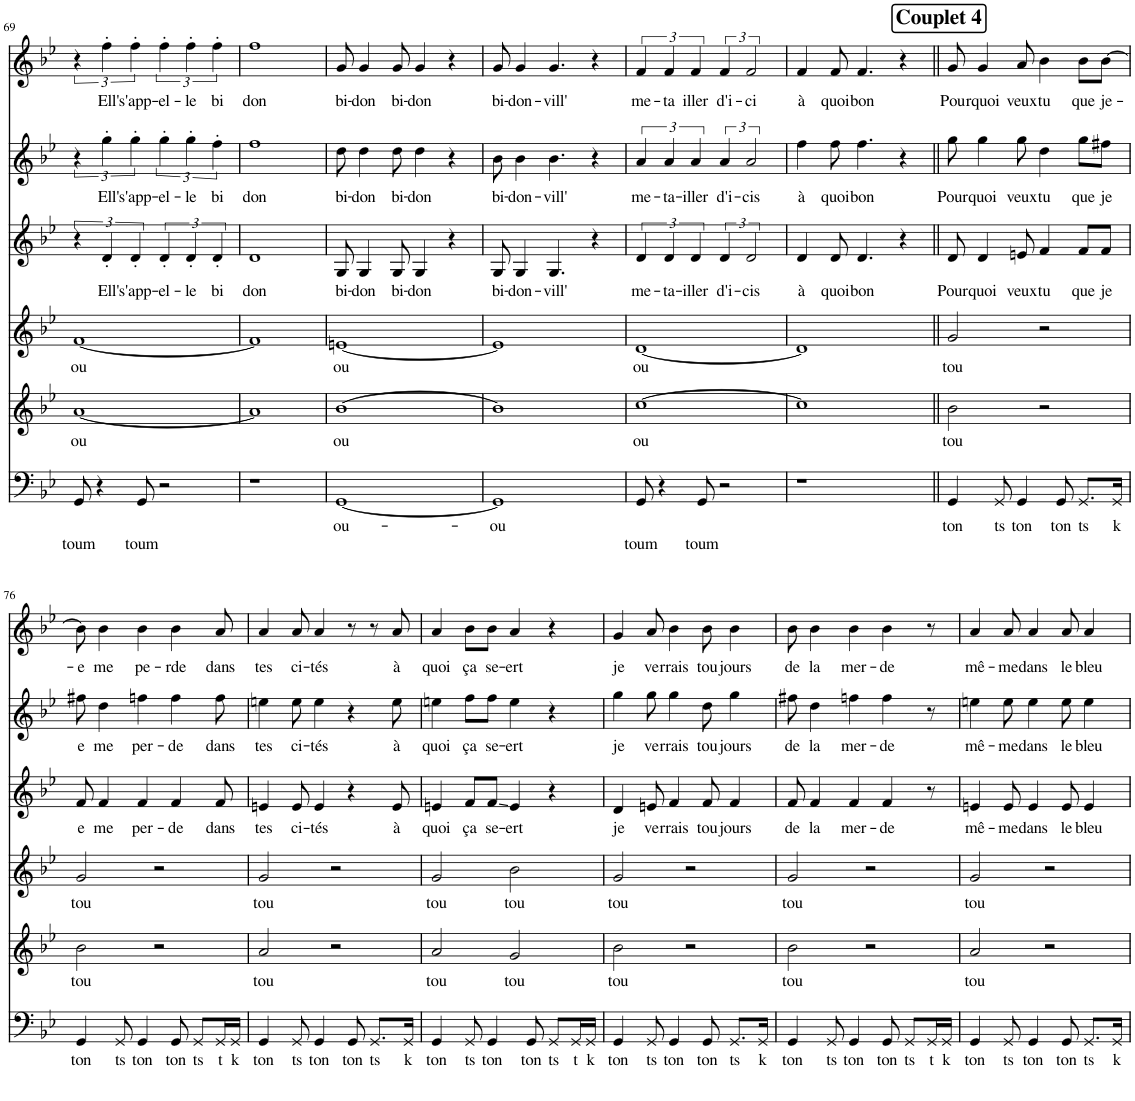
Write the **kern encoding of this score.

**kern	**text	**text	**kern	**text	**kern	**text	**kern	**text	**kern	**text	**kern	**text
*part6	*part6	*part6	*part5	*part5	*part4	*part4	*part3	*part3	*part2	*part2	*part1	*part1
*staff6	*staff6	*staff6	*staff5	*staff5	*staff4	*staff4	*staff3	*staff3	*staff2	*staff2	*staff1	*staff1
*I"Bass	*	*	*I"Voice	*	*I"Voice	*	*I"Voice	*	*I"Voice	*	*I"Voice	*
!!LO:PB:g=z
*clefF4	*	*	*clefG2	*	*clefG2	*	*clefG2	*	*clefG2	*	*clefG2	*
*	*	*	*	*	*Trd1c2	*	*Trd1c2	*	*	*	*	*
*k[b-e-]	*	*	*k[b-e-]	*	*k[b-e-]	*	*k[b-e-]	*	*k[b-e-]	*	*k[b-e-]	*
*M4/4	*	*	*M4/4	*	*M4/4	*	*M4/4	*	*M4/4	*	*M4/4	*
=69	=69	=69	=69	=69	=69	=69	=69	=69	=69	=69	=69	=69
!	!	!LO:LY:b	!	!LO:LY:b	!	!LO:LY:b	!	!	!	!	!	!
8GG/	.	toum	[1a	ou	[1f	ou	6r	.	6r	.	6r	.
4r	.	.	.	.	.	.	.	.	.	.	.	.
!	!	!	!	!	!	!	!	!LO:LY:b	!	!LO:LY:b	!	!LO:LY:b
.	.	.	.	.	.	.	6d'/	Ell'	6gg'\	Ell'	6ff'\	Ell'
!	!	!	!	!	!	!	!	!LO:LY:b	!	!LO:LY:b	!	!LO:LY:b
.	.	.	.	.	.	.	6d'/	s'app-	6gg'\	s'app-	6ff'\	s'app-
!	!	!LO:LY:b	!	!	!	!	!	!	!	!	!	!
8GG/	.	toum	.	.	.	.	.	.	.	.	.	.
!	!	!	!	!	!	!	!	!LO:LY:b	!	!LO:LY:b	!	!LO:LY:b
2r	.	.	.	.	.	.	6d'/	-el-	6gg'\	-el-	6ff'\	-el-
!	!	!	!	!	!	!	!	!LO:LY:b	!	!LO:LY:b	!	!LO:LY:b
.	.	.	.	.	.	.	6d'/	-le	6gg'\	-le	6ff'\	-le
!	!	!	!	!	!	!	!	!LO:LY:b	!	!LO:LY:b	!	!LO:LY:b
.	.	.	.	.	.	.	6d'/	bi	6ff'\	bi	6ff'\	bi
=70	=70	=70	=70	=70	=70	=70	=70	=70	=70	=70	=70	=70
!	!	!	!	!	!	!	!	!LO:LY:b	!	!LO:LY:b	!	!LO:LY:b
1r	.	.	1a]	.	1f]	.	1d	don	1ff	don	1ff	don
=71	=71	=71	=71	=71	=71	=71	=71	=71	=71	=71	=71	=71
!	!LO:LY:b	!	!	!LO:LY:b	!	!LO:LY:b	!	!LO:LY:b	!	!LO:LY:b	!	!LO:LY:b
[1GG	ou-	.	[1b-	ou	[1en	ou	8G/	bi-	8dd\	bi-	8g/	bi-
!	!	!	!	!	!	!	!	!LO:LY:b	!	!LO:LY:b	!	!LO:LY:b
.	.	.	.	.	.	.	4G/	-don	4dd\	-don	4g/	-don
!	!	!	!	!	!	!	!	!LO:LY:b	!	!LO:LY:b	!	!LO:LY:b
.	.	.	.	.	.	.	8G/	bi-	8dd\	bi-	8g/	bi-
!	!	!	!	!	!	!	!	!LO:LY:b	!	!LO:LY:b	!	!LO:LY:b
.	.	.	.	.	.	.	4G/	-don	4dd\	-don	4g/	-don
.	.	.	.	.	.	.	4r	.	4r	.	4r	.
=72	=72	=72	=72	=72	=72	=72	=72	=72	=72	=72	=72	=72
!	!LO:LY:b	!	!	!	!	!	!	!LO:LY:b	!	!LO:LY:b	!	!LO:LY:b
1GG]	-ou	.	1b-]	.	1e]	.	8G/	bi-	8b-\	bi-	8g/	bi-
!	!	!	!	!	!	!	!	!LO:LY:b	!	!LO:LY:b	!	!LO:LY:b
.	.	.	.	.	.	.	4G/	-don-	4b-\	-don-	4g/	-don-
!	!	!	!	!	!	!	!	!LO:LY:b	!	!LO:LY:b	!	!LO:LY:b
.	.	.	.	.	.	.	4.G/	-vill'	4.b-\	-vill'	4.g/	-vill'
.	.	.	.	.	.	.	4r	.	4r	.	4r	.
=73	=73	=73	=73	=73	=73	=73	=73	=73	=73	=73	=73	=73
!	!	!LO:LY:b	!	!LO:LY:b	!	!LO:LY:b	!	!LO:LY:b	!	!LO:LY:b	!	!LO:LY:b
8GG/	.	toum	[1cc	ou	[1d	ou	6d/	me-	6a/	me-	6f/	me-
4r	.	.	.	.	.	.	.	.	.	.	.	.
!	!	!	!	!	!	!	!	!LO:LY:b	!	!LO:LY:b	!	!LO:LY:b
.	.	.	.	.	.	.	6d/	-ta-	6a/	-ta-	6f/	-ta
!	!	!	!	!	!	!	!	!LO:LY:b	!	!LO:LY:b	!	!LO:LY:b
.	.	.	.	.	.	.	6d/	-iller	6a/	-iller	6f/	iller
!	!	!LO:LY:b	!	!	!	!	!	!	!	!	!	!
8GG/	.	toum	.	.	.	.	.	.	.	.	.	.
!	!	!	!	!	!	!	!	!LO:LY:b	!	!LO:LY:b	!	!LO:LY:b
2r	.	.	.	.	.	.	6d/	d'i-	6a/	d'i-	6f/	d'i-
!	!	!	!	!	!	!	!	!LO:LY:b	!	!LO:LY:b	!	!LO:LY:b
.	.	.	.	.	.	.	3d/	-cis	3a/	-cis	3f/	-ci
=74	=74	=74	=74	=74	=74	=74	=74	=74	=74	=74	=74	=74
!	!	!	!	!	!	!	!	!LO:LY:b	!	!LO:LY:b	!	!LO:LY:b
1r	.	.	1cc]	.	1d]	.	4d/	à	4ff\	à	4f/	à
!	!	!	!	!	!	!	!	!LO:LY:b	!	!LO:LY:b	!	!LO:LY:b
.	.	.	.	.	.	.	8d/	quoi-	8ff\	quoi-	8f/	quoi-
!	!	!	!	!	!	!	!	!LO:LY:b	!	!LO:LY:b	!	!LO:LY:b
.	.	.	.	.	.	.	4.d/	-bon	4.ff\	-bon	4.f/	-bon
.	.	.	.	.	.	.	4r	.	4r	.	4r	.
!!LO:REH:place=s1:a:B:cj:fs=14:t=Couplet 4
=75||	=75||	=75||	=75||	=75||	=75||	=75||	=75||	=75||	=75||	=75||	=75||	=75||
!	!LO:LY:b	!	!	!LO:LY:b	!	!LO:LY:b	!	!LO:LY:b	!	!LO:LY:b	!	!LO:LY:b
4GG/	ton	.	2b-\	tou	2g/	tou	8d/	Pour-	8gg\	Pour-	8g/	Pou-
!	!	!	!	!	!	!	!	!LO:LY:b	!	!LO:LY:b	!	!LO:LY:b
.	.	.	.	.	.	.	4d/	-quoi	4gg\	-quoi	4g/	-rquoi
!	!LO:LY:b	!	!	!	!	!	!	!	!	!	!	!
8GG/	ts	.	.	.	.	.	.	.	.	.	.	.
!	!LO:LY:b	!	!	!	!	!	!	!LO:LY:b	!	!LO:LY:b	!	!LO:LY:b
4GG/	ton	.	.	.	.	.	8en/	veux	8gg\	veux	8a/	veux
!	!	!	!	!	!	!	!	!LO:LY:b	!	!LO:LY:b	!	!LO:LY:b
.	.	.	2r	.	2r	.	4f/	tu	4dd\	tu	4b-\	tu
!	!LO:LY:b	!	!	!	!	!	!	!	!	!	!	!
8GG/	ton	.	.	.	.	.	.	.	.	.	.	.
!	!LO:LY:b	!	!	!	!	!	!	!LO:LY:b	!	!LO:LY:b	!	!LO:LY:b
8.GG/L	ts	.	.	.	.	.	8f/L	que	8gg\L	que	8b-\L	que
!	!	!	!	!	!	!	!	!LO:LY:b	!	!LO:LY:b	!	!LO:LY:b
.	.	.	.	.	.	.	8f/J	je	8ff#X\J	je	[8b-\J	je-
!	!LO:LY:b	!	!	!	!	!	!	!	!	!	!	!
16GG/Jk	k	.	.	.	.	.	.	.	.	.	.	.
!!LO:LB:g=z
=76	=76	=76	=76	=76	=76	=76	=76	=76	=76	=76	=76	=76
!	!LO:LY:b	!	!	!LO:LY:b	!	!LO:LY:b	!	!LO:LY:b	!	!LO:LY:b	!	!LO:LY:b
4GG/	ton	.	2b-\	tou	2g/	tou	8f/	e	8ff#X\	e	8b-\]	-e
!	!	!	!	!	!	!	!	!LO:LY:b	!	!LO:LY:b	!	!LO:LY:b
.	.	.	.	.	.	.	4f/	me	4dd\	me	4b-\	me
!	!LO:LY:b	!	!	!	!	!	!	!	!	!	!	!
8GG/	ts	.	.	.	.	.	.	.	.	.	.	.
!	!LO:LY:b	!	!	!	!	!	!	!LO:LY:b	!	!LO:LY:b	!	!LO:LY:b
4GG/	ton	.	.	.	.	.	4f/	per-	4ffn\	per-	4b-\	pe-
.	.	.	2r	.	2r	.	.	.	.	.	.	.
!	!LO:LY:b	!	!	!	!	!	!	!LO:LY:b	!	!LO:LY:b	!	!LO:LY:b
8GG/	ton	.	.	.	.	.	4f/	-de	4ff\	-de	4b-\	-rde
!	!LO:LY:b	!	!	!	!	!	!	!	!	!	!	!
8GG/L	ts	.	.	.	.	.	.	.	.	.	.	.
!	!LO:LY:b	!	!	!	!	!	!	!LO:LY:b	!	!LO:LY:b	!	!LO:LY:b
16GG/L	t	.	.	.	.	.	8f/	dans	8ff\	dans	8a/	dans
!	!LO:LY:b	!	!	!	!	!	!	!	!	!	!	!
16GG/JJ	k	.	.	.	.	.	.	.	.	.	.	.
=77	=77	=77	=77	=77	=77	=77	=77	=77	=77	=77	=77	=77
!	!LO:LY:b	!	!	!LO:LY:b	!	!LO:LY:b	!	!LO:LY:b	!	!LO:LY:b	!	!LO:LY:b
4GG/	ton	.	2a/	tou	2g/	tou	4en/	tes	4een\	tes	4a/	tes
!	!LO:LY:b	!	!	!	!	!	!	!LO:LY:b	!	!LO:LY:b	!	!LO:LY:b
8GG/	ts	.	.	.	.	.	8e/	ci-	8ee\	ci-	8a/	ci-
!	!LO:LY:b	!	!	!	!	!	!	!LO:LY:b	!	!LO:LY:b	!	!LO:LY:b
4GG/	ton	.	.	.	.	.	4e/	-tés	4ee\	-tés	4a/	-tés
.	.	.	2r	.	2r	.	.	.	.	.	.	.
!	!LO:LY:b	!	!	!	!	!	!	!	!	!	!	!
8GG/	ton	.	.	.	.	.	4r	.	4r	.	8r	.
!	!LO:LY:b	!	!	!	!	!	!	!	!	!	!	!
8.GG/L	ts	.	.	.	.	.	.	.	.	.	8r	.
!	!	!	!	!	!	!	!	!LO:LY:b	!	!LO:LY:b	!	!LO:LY:b
.	.	.	.	.	.	.	8e/	à	8ee\	à	8a/	à
!	!LO:LY:b	!	!	!	!	!	!	!	!	!	!	!
16GG/Jk	k	.	.	.	.	.	.	.	.	.	.	.
=78	=78	=78	=78	=78	=78	=78	=78	=78	=78	=78	=78	=78
!	!LO:LY:b	!	!	!LO:LY:b	!	!LO:LY:b	!	!LO:LY:b	!	!LO:LY:b	!	!LO:LY:b
4GG/	ton	.	2a/	tou	2g/	tou	4en/	quoi	4een\	quoi	4a/	quoi
!	!LO:LY:b	!	!	!	!	!	!	!LO:LY:b	!	!LO:LY:b	!	!LO:LY:b
8GG/	ts	.	.	.	.	.	8f/L	ça	8ff\L	ça	8b-\L	ça
!	!LO:LY:b	!	!	!	!	!	!	!LO:LY:b	!	!LO:LY:b	!	!LO:LY:b
4GG/	ton	.	.	.	.	.	8f/J	se-	8ff\J	se-	8b-\J	se-
!	!	!	!	!LO:LY:b	!	!LO:LY:b	!	!LO:LY:b	!	!LO:LY:b	!	!LO:LY:b
.	.	.	2g/	tou	2b-\	tou	4e/	-ert	4ee\	-ert	4a/	-ert
!	!LO:LY:b	!	!	!	!	!	!	!	!	!	!	!
8GG/	ton	.	.	.	.	.	.	.	.	.	.	.
!	!LO:LY:b	!	!	!	!	!	!	!	!	!	!	!
8GG/L	ts	.	.	.	.	.	4r	.	4r	.	4r	.
!	!LO:LY:b	!	!	!	!	!	!	!	!	!	!	!
16GG/L	t	.	.	.	.	.	.	.	.	.	.	.
!	!LO:LY:b	!	!	!	!	!	!	!	!	!	!	!
16GG/JJ	k	.	.	.	.	.	.	.	.	.	.	.
=79	=79	=79	=79	=79	=79	=79	=79	=79	=79	=79	=79	=79
!	!LO:LY:b	!	!	!LO:LY:b	!	!LO:LY:b	!	!LO:LY:b	!	!LO:LY:b	!	!LO:LY:b
4GG/	ton	.	2b-\	tou	2g/	tou	4d/	je	4gg\	je	4g/	je
!	!LO:LY:b	!	!	!	!	!	!	!LO:LY:b	!	!LO:LY:b	!	!LO:LY:b
8GG/	ts	.	.	.	.	.	8en/	ve-	8gg\	ve-	8a/	ve-
!	!LO:LY:b	!	!	!	!	!	!	!LO:LY:b	!	!LO:LY:b	!	!LO:LY:b
4GG/	ton	.	.	.	.	.	4f/	-rrais	4gg\	-rrais	4b-\	-rrais
.	.	.	2r	.	2r	.	.	.	.	.	.	.
!	!LO:LY:b	!	!	!	!	!	!	!LO:LY:b	!	!LO:LY:b	!	!LO:LY:b
8GG/	ton	.	.	.	.	.	8f/	tou-	8dd\	tou-	8b-\	tou
!	!LO:LY:b	!	!	!	!	!	!	!LO:LY:b	!	!LO:LY:b	!	!LO:LY:b
8.GG/L	ts	.	.	.	.	.	4f/	-jours	4gg\	-jours	4b-\	jours
!	!LO:LY:b	!	!	!	!	!	!	!	!	!	!	!
16GG/Jk	k	.	.	.	.	.	.	.	.	.	.	.
=80	=80	=80	=80	=80	=80	=80	=80	=80	=80	=80	=80	=80
!	!LO:LY:b	!	!	!LO:LY:b	!	!LO:LY:b	!	!LO:LY:b	!	!LO:LY:b	!	!LO:LY:b
4GG/	ton	.	2b-\	tou	2g/	tou	8f/	de	8ff#X\	de	8b-\	de
!	!	!	!	!	!	!	!	!LO:LY:b	!	!LO:LY:b	!	!LO:LY:b
.	.	.	.	.	.	.	4f/	la	4dd\	la	4b-\	la
!	!LO:LY:b	!	!	!	!	!	!	!	!	!	!	!
8GG/	ts	.	.	.	.	.	.	.	.	.	.	.
!	!LO:LY:b	!	!	!	!	!	!	!LO:LY:b	!	!LO:LY:b	!	!LO:LY:b
4GG/	ton	.	.	.	.	.	4f/	mer-	4ffn\	mer-	4b-\	mer-
.	.	.	2r	.	2r	.	.	.	.	.	.	.
!	!LO:LY:b	!	!	!	!	!	!	!LO:LY:b	!	!LO:LY:b	!	!LO:LY:b
8GG/	ton	.	.	.	.	.	4f/	-de	4ff\	-de	4b-\	-de
!	!LO:LY:b	!	!	!	!	!	!	!	!	!	!	!
8GG/L	ts	.	.	.	.	.	.	.	.	.	.	.
!	!LO:LY:b	!	!	!	!	!	!	!	!	!	!	!
16GG/L	t	.	.	.	.	.	8r	.	8r	.	8r	.
!	!LO:LY:b	!	!	!	!	!	!	!	!	!	!	!
16GG/JJ	k	.	.	.	.	.	.	.	.	.	.	.
=81	=81	=81	=81	=81	=81	=81	=81	=81	=81	=81	=81	=81
!	!LO:LY:b	!	!	!LO:LY:b	!	!LO:LY:b	!	!LO:LY:b	!	!LO:LY:b	!	!LO:LY:b
4GG/	ton	.	2a/	tou	2g/	tou	4en/	mê-	4een\	mê-	4a/	mê-
!	!LO:LY:b	!	!	!	!	!	!	!LO:LY:b	!	!LO:LY:b	!	!LO:LY:b
8GG/	ts	.	.	.	.	.	8e/	-me	8ee\	-me	8a/	-me
!	!LO:LY:b	!	!	!	!	!	!	!LO:LY:b	!	!LO:LY:b	!	!LO:LY:b
4GG/	ton	.	.	.	.	.	4e/	dans	4ee\	dans	4a/	dans
.	.	.	2r	.	2r	.	.	.	.	.	.	.
!	!LO:LY:b	!	!	!	!	!	!	!LO:LY:b	!	!LO:LY:b	!	!LO:LY:b
8GG/	ton	.	.	.	.	.	8e/	le	8ee\	le	8a/	le
!	!LO:LY:b	!	!	!	!	!	!	!LO:LY:b	!	!LO:LY:b	!	!LO:LY:b
8.GG/L	ts	.	.	.	.	.	4e/	bleu	4ee\	bleu	4a/	bleu
!	!LO:LY:b	!	!	!	!	!	!	!	!	!	!	!
16GG/Jk	k	.	.	.	.	.	.	.	.	.	.	.
=	=	=	=	=	=	=	=	=	=	=	=	=
*-	*-	*-	*-	*-	*-	*-	*-	*-	*-	*-	*-	*-
